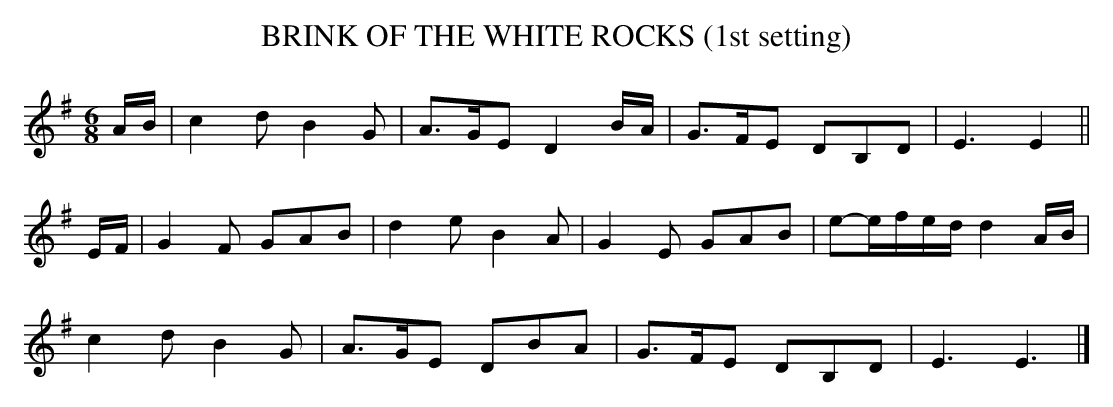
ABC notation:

X:1
T:BRINK OF THE WHITE ROCKS (1st setting)
piece, mainly because I associate it with the emigration song "A Stor
Mo Chroi")
|A,/4B,/4C/4D/4E/4F/4G/4A/4B/4||
Y:"gaily"
M:6/8
L:1/8
K:G
A/B/|c2d B2G|A>GE D2B/A/|G>FE DB,D|E3E2||
E/F/|G2F GAB|d2e B2A|G2E GAB|e-e/f/e/d/ d2A/B/|
c2d B2G|A>GE DBA|G>FE DB,D|E3E3|]
